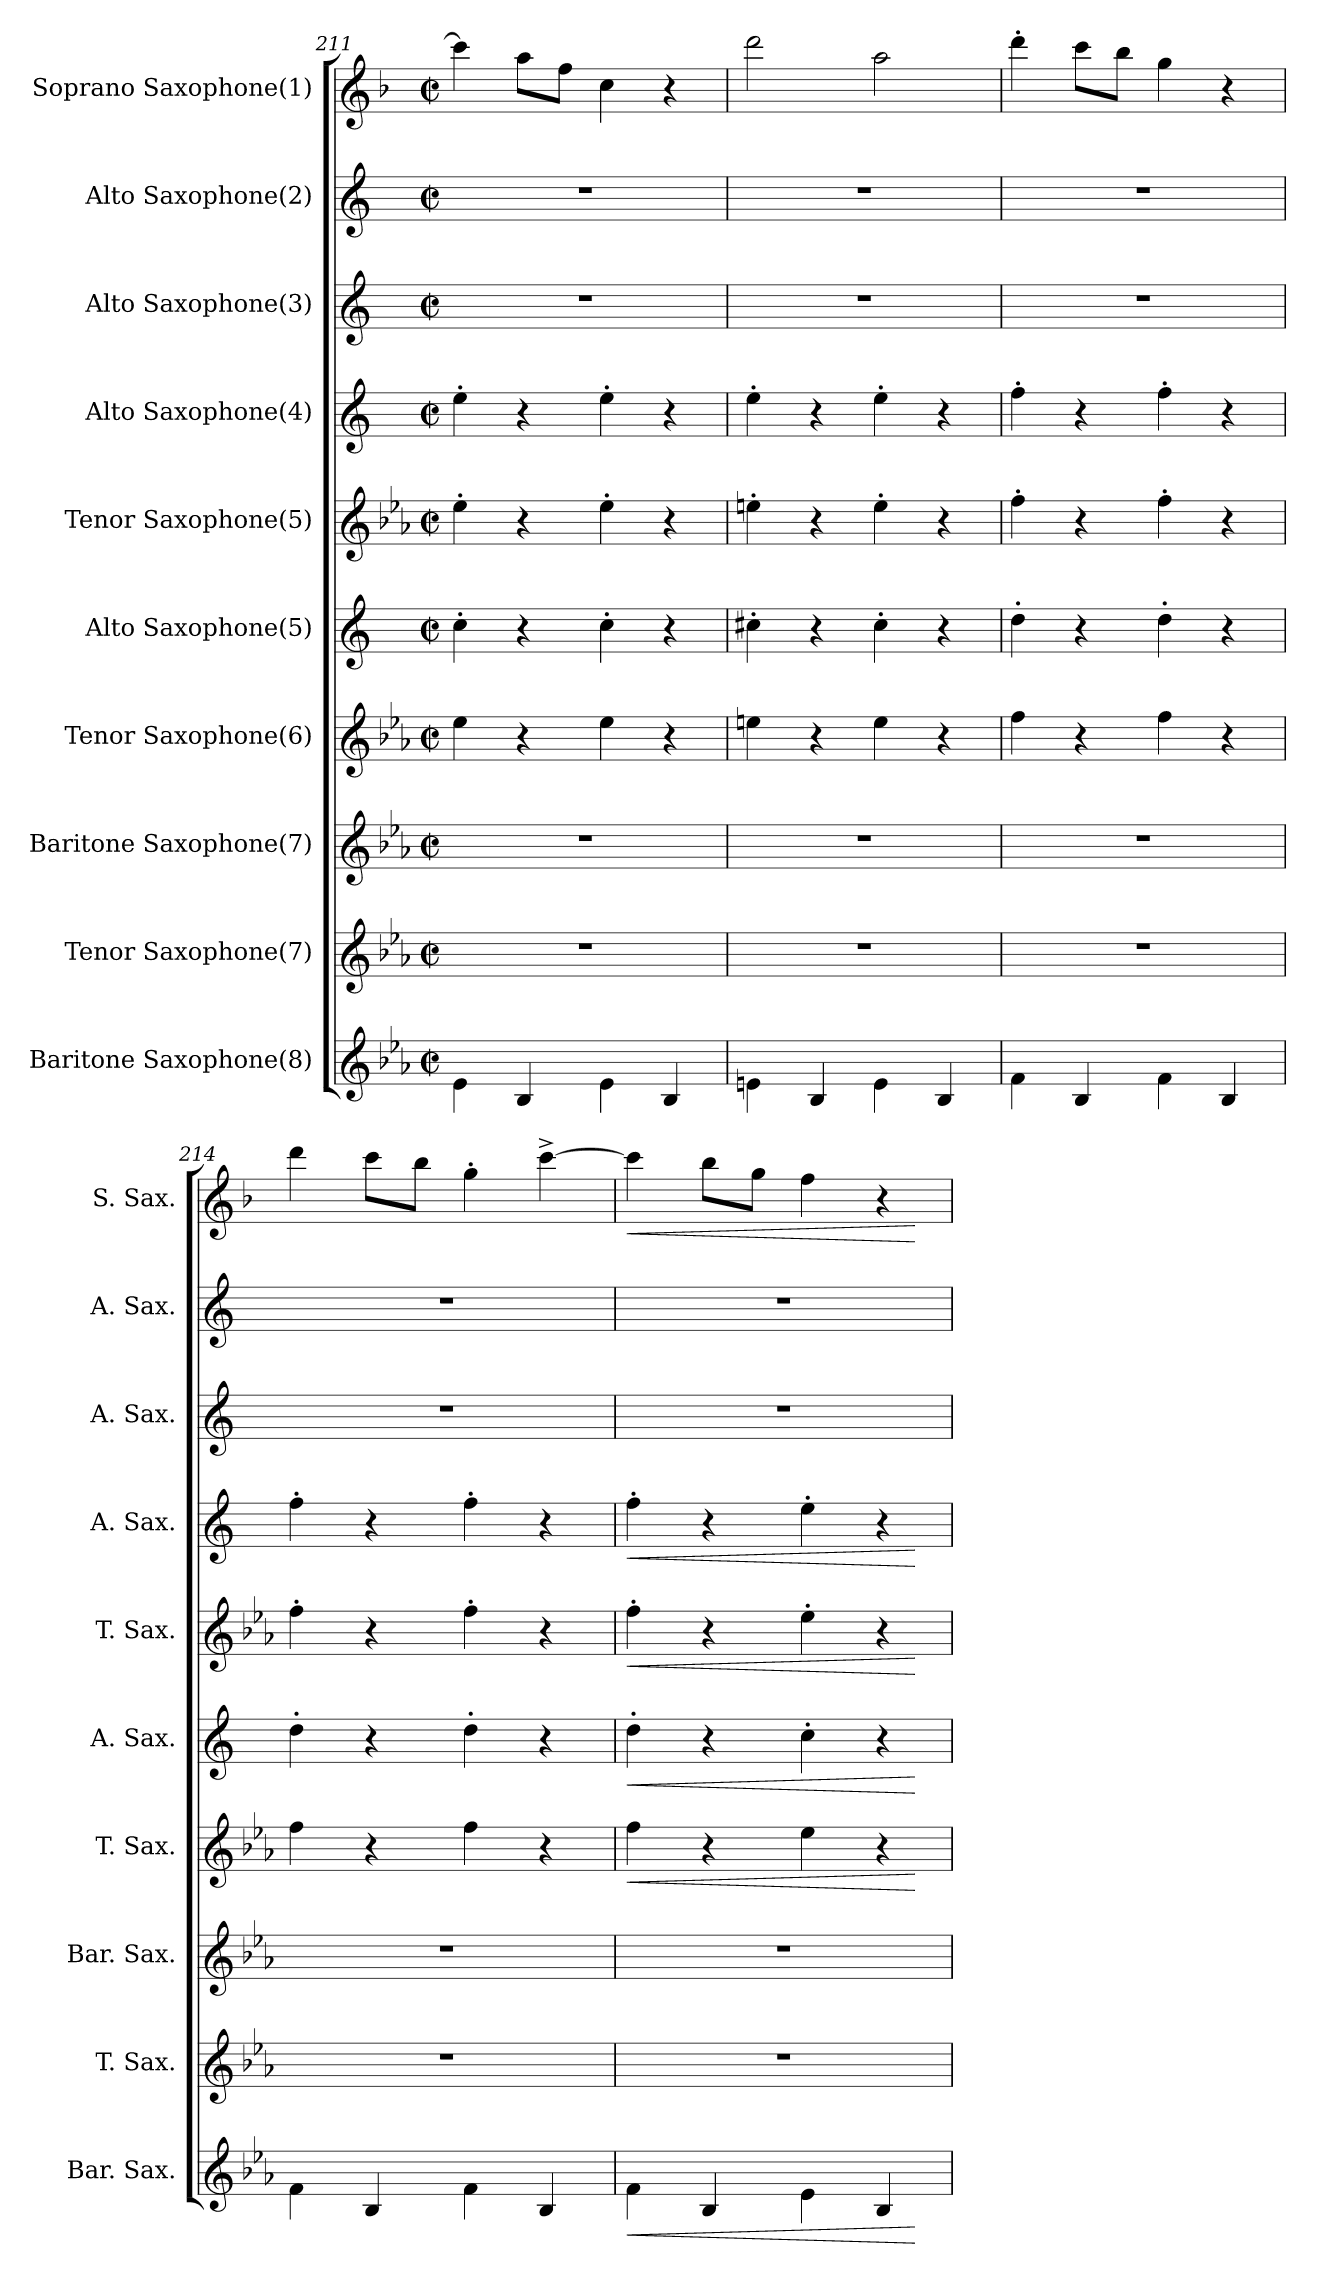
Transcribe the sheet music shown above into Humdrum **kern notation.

**kern	**dynam	**kern	**kern	**kern	**dynam	**kern	**dynam	**kern	**dynam	**kern	**dynam	**kern	**kern	**kern	**dynam
*part10	*part10	*part9	*part8	*part7	*part7	*part6	*part6	*part5	*part5	*part4	*part4	*part3	*part2	*part1	*part1
*staff10	*staff10	*staff9	*staff8	*staff7	*staff7	*staff6	*staff6	*staff5	*staff5	*staff4	*staff4	*staff3	*staff2	*staff1	*staff1
*I"Baritone Saxophone(8)	*	*I"Tenor Saxophone(7)	*I"Baritone Saxophone(7)	*I"Tenor Saxophone(6)	*	*I"Alto Saxophone(5)	*	*I"Tenor Saxophone(5)	*	*I"Alto Saxophone(4)	*	*I"Alto Saxophone(3)	*I"Alto Saxophone(2)	*I"Soprano Saxophone(1)	*
*I'Bar. Sax.	*	*I'T. Sax.	*I'Bar. Sax.	*I'T. Sax.	*	*I'A. Sax.	*	*I'T. Sax.	*	*I'A. Sax.	*	*I'A. Sax.	*I'A. Sax.	*I'S. Sax.	*
*clefG2	*	*clefG2	*clefG2	*clefG2	*	*clefG2	*	*clefG2	*	*clefG2	*	*clefG2	*clefG2	*clefG2	*
*ITrd12c21	*	*ITrd8c14	*ITrd12c21	*ITrd8c14	*	*ITrd5c9	*	*ITrd8c14	*	*ITrd5c9	*	*ITrd5c9	*ITrd5c9	*ITrd1c2	*
*k[b-e-a-]	*	*k[b-e-a-]	*k[b-e-a-]	*k[b-e-a-]	*	*k[b-e-a-]	*	*k[b-e-a-]	*	*k[b-e-a-]	*	*k[b-e-a-]	*k[b-e-a-]	*k[b-e-a-]	*
*M4/4	*	*M4/4	*M4/4	*M4/4	*	*M4/4	*	*M4/4	*	*M4/4	*	*M4/4	*M4/4	*M4/4	*
*met(c|)	*	*met(c|)	*met(c|)	*met(c|)	*	*met(c|)	*	*met(c|)	*	*met(c|)	*	*met(c|)	*met(c|)	*met(c|)	*
=211	=211	=211	=211	=211	=211	=211	=211	=211	=211	=211	=211	=211	=211	=211	=211
4E-\	.	1r	1r	4e-\	.	4e-'\	.	4e-'\	.	4g'\	.	1r	1r	4bb-\]	.
4BB-/	.	.	.	4r	.	4r	.	4r	.	4r	.	.	.	8gg\L	.
.	.	.	.	.	.	.	.	.	.	.	.	.	.	8ee-\J	.
4E-\	.	.	.	4e-\	.	4e-'\	.	4e-'\	.	4g'\	.	.	.	4b-\	.
4BB-/	.	.	.	4r	.	4r	.	4r	.	4r	.	.	.	4r	.
=212	=212	=212	=212	=212	=212	=212	=212	=212	=212	=212	=212	=212	=212	=212	=212
4En\	.	1r	1r	4en\	.	4en'\	.	4en'\	.	4g'\	.	1r	1r	2ccc\	.
4BB-/	.	.	.	4r	.	4r	.	4r	.	4r	.	.	.	.	.
4E\	.	.	.	4e\	.	4e'\	.	4e'\	.	4g'\	.	.	.	2gg\	.
4BB-/	.	.	.	4r	.	4r	.	4r	.	4r	.	.	.	.	.
=213	=213	=213	=213	=213	=213	=213	=213	=213	=213	=213	=213	=213	=213	=213	=213
4F\	.	1r	1r	4f\	.	4f'\	.	4f'\	.	4a-'\	.	1r	1r	4ccc'\	.
4BB-/	.	.	.	4r	.	4r	.	4r	.	4r	.	.	.	8bb-\L	.
.	.	.	.	.	.	.	.	.	.	.	.	.	.	8aa-\J	.
4F\	.	.	.	4f\	.	4f'\	.	4f'\	.	4a-'\	.	.	.	4ff\	.
4BB-/	.	.	.	4r	.	4r	.	4r	.	4r	.	.	.	4r	.
=214	=214	=214	=214	=214	=214	=214	=214	=214	=214	=214	=214	=214	=214	=214	=214
4F\	.	1r	1r	4f\	.	4f'\	.	4f'\	.	4a-'\	.	1r	1r	4ccc\	.
4BB-/	.	.	.	4r	.	4r	.	4r	.	4r	.	.	.	8bb-\L	.
.	.	.	.	.	.	.	.	.	.	.	.	.	.	8aa-\J	.
4F\	.	.	.	4f\	.	4f'\	.	4f'\	.	4a-'\	.	.	.	4ff'\	.
4BB-/	.	.	.	4r	.	4r	.	4r	.	4r	.	.	.	[4bb-^\	.
!!LO:PB:g=z
=215	=215	=215	=215	=215	=215	=215	=215	=215	=215	=215	=215	=215	=215	=215	=215
!	!LO:HP:b	!	!	!	!LO:HP:b	!	!LO:HP:b	!	!LO:HP:b	!	!LO:HP:b	!	!	!	!LO:HP:b
4F\	<	1r	1r	4f\	<	4f'\	<	4f'\	<	4a-'\	<	1r	1r	4bb-\]	<
4BB-/	.	.	.	4r	.	4r	.	4r	.	4r	.	.	.	8aa-\L	.
.	.	.	.	.	.	.	.	.	.	.	.	.	.	8ff\J	.
4E-\	.	.	.	4e-\	.	4e-'\	.	4e-'\	.	4g'\	.	.	.	4ee-\	.
4BB-/	.	.	.	4r	.	4r	.	4r	.	4r	.	.	.	4r	.
.	[	.	.	.	[	.	[	.	[	.	[	.	.	.	[
=	=	=	=	=	=	=	=	=	=	=	=	=	=	=	=
*-	*-	*-	*-	*-	*-	*-	*-	*-	*-	*-	*-	*-	*-	*-	*-
